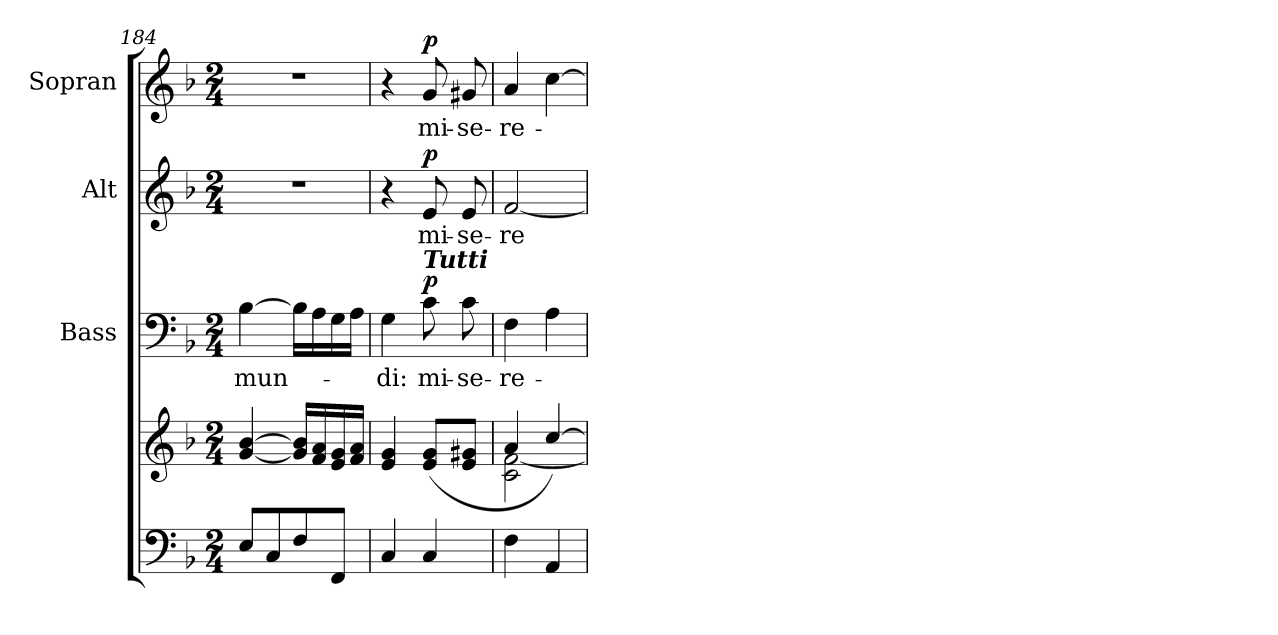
**kern	**kern	**kern	**text	**dynam	**kern	**text	**dynam	**kern	**text	**dynam
*part4	*part4	*part3	*part3	*part3	*part2	*part2	*part2	*part1	*part1	*part1
*staff5	*staff4	*staff3	*staff3	*staff3	*staff2	*staff2	*staff2	*staff1	*staff1	*staff1
*	*	*I"Bass	*	*	*I"Alt	*	*	*I"Sopran	*	*
*	*	*I'B.	*	*	*I'A.	*	*	*I'S.	*	*
*clefF4	*clefG2	*clefF4	*	*	*clefG2	*	*	*clefG2	*	*
*k[b-]	*k[b-]	*k[b-]	*	*	*k[b-]	*	*	*k[b-]	*	*
*F:	*F:	*F:	*	*	*F:	*	*	*F:	*	*
*M2/4	*M2/4	*M2/4	*	*	*M2/4	*	*	*M2/4	*	*
=184	=184	=184	=184	=184	=184	=184	=184	=184	=184	=184
!	!	!	!LO:LY:b	!	!	!	!	!	!	!
8E/L	[4g/ [4b-/	[4B-\	mun-	.	2r	.	.	2r	.	.
8C/	.	.	.	.	.	.	.	.	.	.
8F/	16g/] 16b-/]LL	16B-\LL]	.	.	.	.	.	.	.	.
.	16f/ 16a/	16A\	.	.	.	.	.	.	.	.
8FF/J	16e/ 16g/	16G\	.	.	.	.	.	.	.	.
.	16f/ 16a/JJ	16A\JJ	.	.	.	.	.	.	.	.
=185	=185	=185	=185	=185	=185	=185	=185	=185	=185	=185
!	!	!	!LO:LY:b	!	!	!	!	!	!	!
4C/	4e/ 4g/	4G\	-di:	.	4r	.	.	4r	.	.
!	!	!LO:TX:a:Bi:t=Tutti	!	!	!	!	!	!	!	!
!	!	!	!LO:LY:b	!LO:DY:a	!	!LO:LY:b	!LO:DY:a	!	!LO:LY:b	!LO:DY:a
4C/	(>8e/ 8g/L	8c\	mi-	p	8e/	mi-	p	8g/	mi-	p
!	!	!	!LO:LY:b	!	!	!LO:LY:b	!	!	!LO:LY:b	!
.	8e/ 8g#X/J	8c\	-se-	.	8e/	-se-	.	8g#X/	-se-	.
=186	=186	=186	=186	=186	=186	=186	=186	=186	=186	=186
*	*^	*	*	*	*	*	*	*	*	*
!	!	!	!	!LO:LY:b	!	!	!LO:LY:b	!	!	!LO:LY:b	!
4F\	4a/	2c\ [<2f\	4F\	-re-	.	[2f/	-re-	.	4a/	-re-	.
4AA/	[>4cc/)	.	4A\	.	.	.	.	.	[4cc\	.	.
*	*v	*v	*	*	*	*	*	*	*	*	*
=	=	=	=	=	=	=	=	=	=	=
*-	*-	*-	*-	*-	*-	*-	*-	*-	*-	*-
